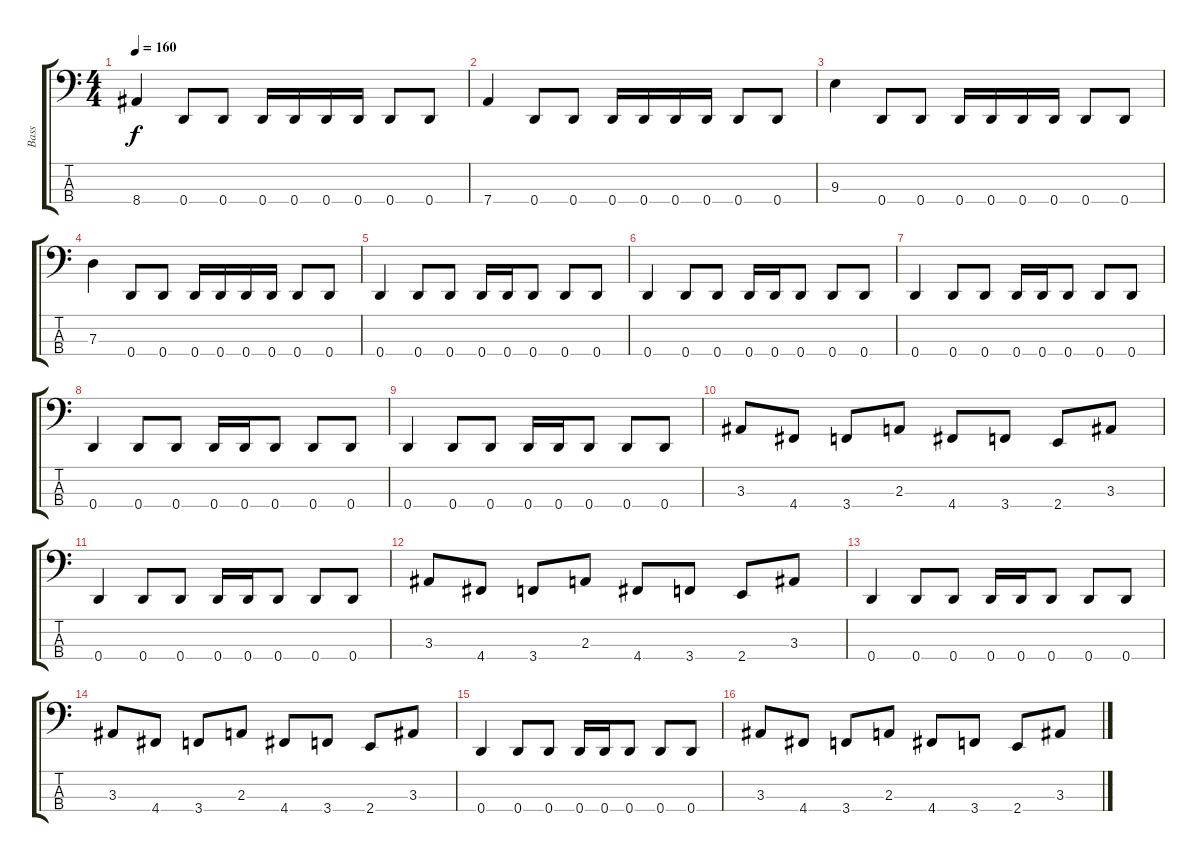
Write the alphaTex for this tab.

\track ("Bass" "Bass") {instrument electricbasspick}
\staff {score tabs}
\tuning (F2 C2 G1 D1) {hide}
\ts (4 4)
\tempo 160
\clef f4
\ks c
8.4.4{dy f} 0.4.8 0.4.8 0.4.16 0.4.16 0.4.16 0.4.16 0.4.8 0.4.8 |
7.4.4 0.4.8 0.4.8 0.4.16 0.4.16 0.4.16 0.4.16 0.4.8 0.4.8 |
9.3.4 0.4.8 0.4.8 0.4.16 0.4.16 0.4.16 0.4.16 0.4.8 0.4.8 |
7.3.4 0.4.8 0.4.8 0.4.16 0.4.16 0.4.16 0.4.16 0.4.8 0.4.8 |
0.4.4 0.4.8 0.4.8 0.4.16 0.4.16 0.4.8 0.4.8 0.4.8 |
0.4.4 0.4.8 0.4.8 0.4.16 0.4.16 0.4.8 0.4.8 0.4.8 |
0.4.4 0.4.8 0.4.8 0.4.16 0.4.16 0.4.8 0.4.8 0.4.8 |
0.4.4 0.4.8 0.4.8 0.4.16 0.4.16 0.4.8 0.4.8 0.4.8 |
0.4.4 0.4.8 0.4.8 0.4.16 0.4.16 0.4.8 0.4.8 0.4.8 |
3.3.8 4.4.8 3.4.8 2.3.8 4.4.8 3.4.8 2.4.8 3.3.8 |
0.4.4 0.4.8 0.4.8 0.4.16 0.4.16 0.4.8 0.4.8 0.4.8 |
3.3.8 4.4.8 3.4.8 2.3.8 4.4.8 3.4.8 2.4.8 3.3.8 |
0.4.4 0.4.8 0.4.8 0.4.16 0.4.16 0.4.8 0.4.8 0.4.8 |
3.3.8 4.4.8 3.4.8 2.3.8 4.4.8 3.4.8 2.4.8 3.3.8 |
0.4.4 0.4.8 0.4.8 0.4.16 0.4.16 0.4.8 0.4.8 0.4.8 |
3.3.8 4.4.8 3.4.8 2.3.8 4.4.8 3.4.8 2.4.8 3.3.8
